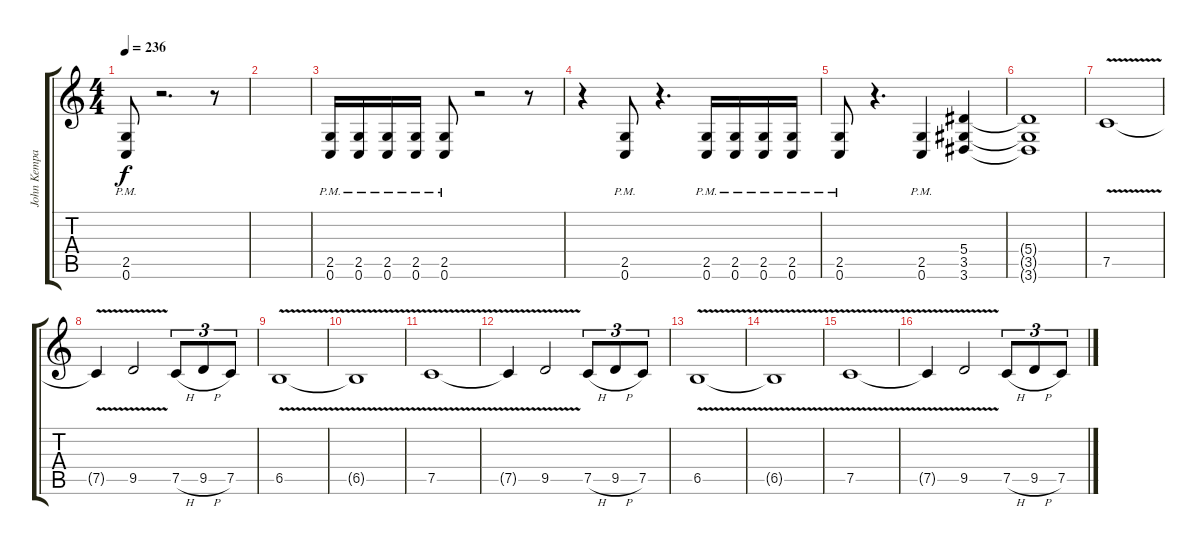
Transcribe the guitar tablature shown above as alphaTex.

\track ("John Kempainen (Guitar)" "John Kempa") {instrument distortionguitar}
\staff {score tabs}
\tuning (C4 G3 Eb3 Bb2 F2 C2) {hide}
\ts (4 4)
\tempo 236
\clef g2
\ks c
(2.5{pm} 0.6{pm}).8{dy f} r.2{d} r.8 |
|
(2.5{pm} 0.6{pm}).16 (2.5{pm} 0.6{pm}).16 (2.5{pm} 0.6{pm}).16 (2.5{pm} 0.6{pm}).16 (2.5{pm} 0.6{pm}).8 r.2 r.8 |
r.4 (2.5{pm} 0.6{pm}).8 r.4{d} (2.5{pm} 0.6{pm}).16 (2.5{pm} 0.6{pm}).16 (2.5{pm} 0.6{pm}).16 (2.5{pm} 0.6{pm}).16 |
(2.5{pm} 0.6{pm}).8 r.4{d} (2.5{pm} 0.6{pm}).4 (5.4 3.5 3.6).4 |
(5.4{t} 3.5{t} 3.6{t}).1 |
7.5{v}.1 |
7.5{t}.4 9.5{v}.2 7.5{h}.8{tu (3 2)} 9.5{h}.8{tu (3 2)} 7.5.8{tu (3 2)} |
6.5{v}.1 |
6.5{t}.1 |
7.5{v}.1 |
7.5{t}.4 9.5{v}.2 7.5{h}.8{tu (3 2)} 9.5{h}.8{tu (3 2)} 7.5.8{tu (3 2)} |
6.5{v}.1 |
6.5{t}.1 |
7.5{v}.1 |
7.5{t}.4 9.5{v}.2 7.5{h}.8{tu (3 2)} 9.5{h}.8{tu (3 2)} 7.5.8{tu (3 2)}
